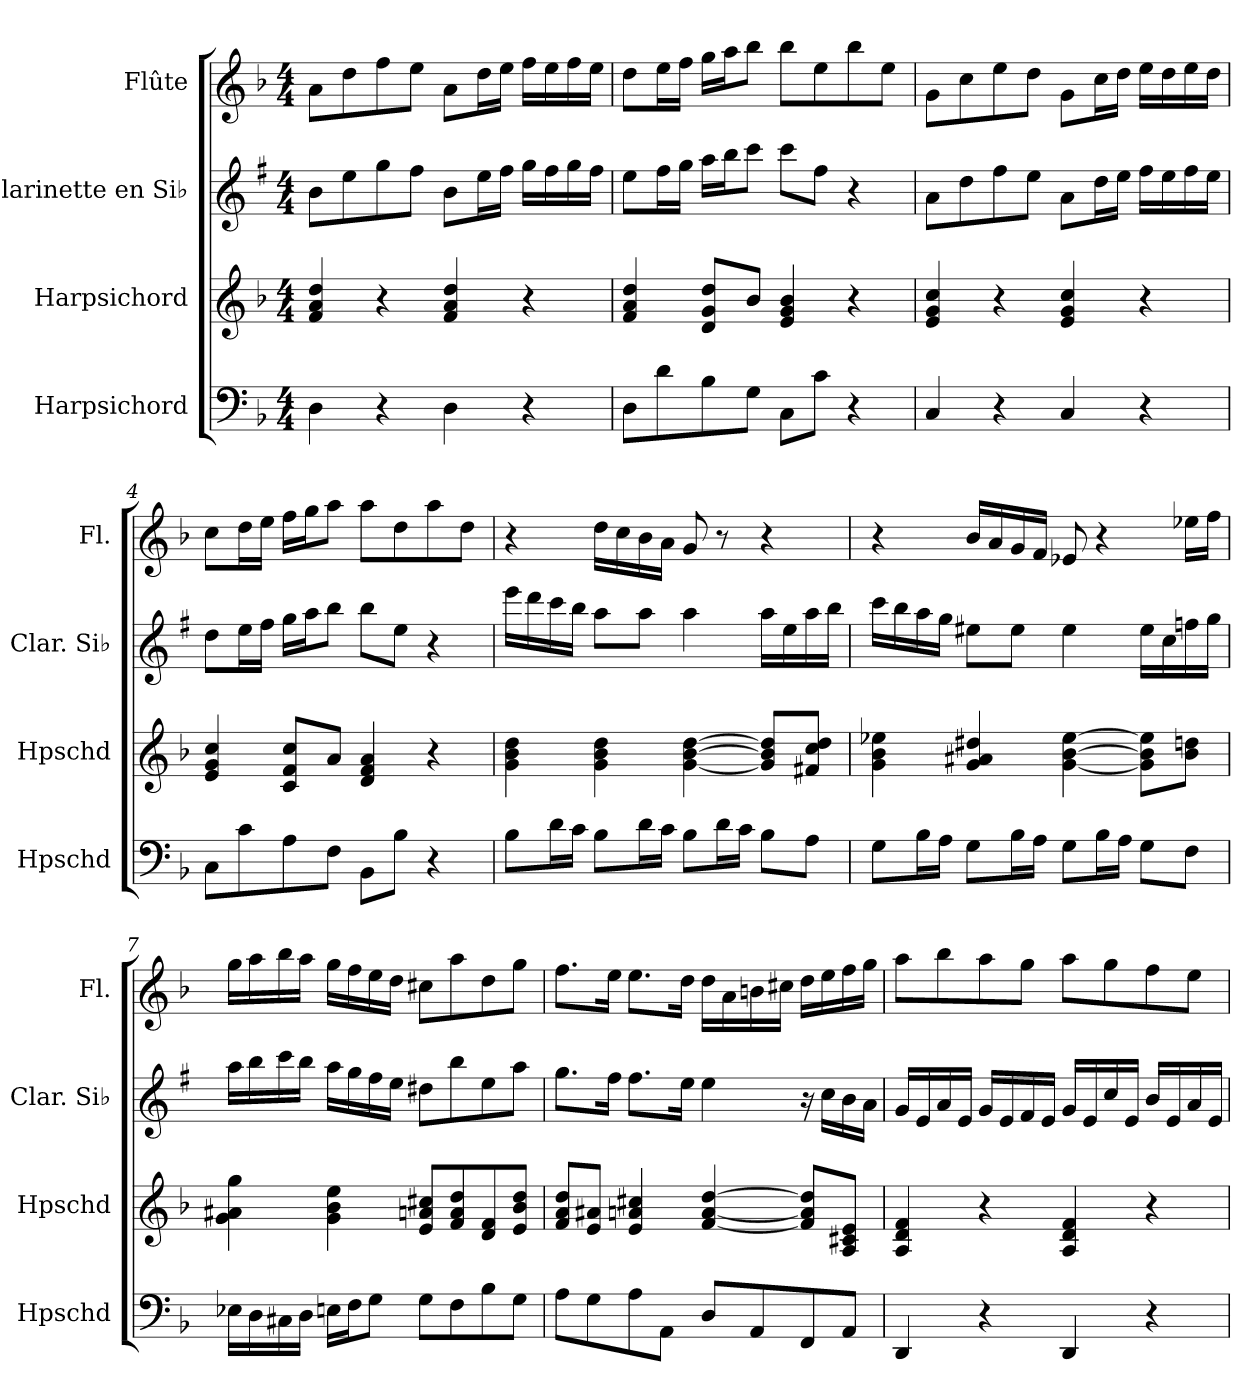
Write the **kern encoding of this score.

**kern	**kern	**kern	**kern
*part4	*part3	*part2	*part1
*staff4	*staff3	*staff2	*staff1
*I"Harpsichord	*I"Harpsichord	*I"Clarinette en Si♭	*I"Flûte
*I'Hpschd	*I'Hpschd	*I'Clar. Si♭	*I'Fl.
*clefF4	*clefG2	*clefG2	*clefG2
*	*	*ITrd1c2	*
*k[b-]	*k[b-]	*k[b-]	*k[b-]
*M4/4	*M4/4	*M4/4	*M4/4
*MM80	*MM80	*MM80	*MM80
=1	=1	=1	=1
4D\	4f/ 4a/ 4dd/	8a\L	8a\L
.	.	8dd\	8dd\
4r	4r	8ff\	8ff\
.	.	8ee\J	8ee\J
4D\	4f/ 4a/ 4dd/	8a\L	8a\L
.	.	16dd\L	16dd\L
.	.	16ee\JJ	16ee\JJ
4r	4r	16ff\LL	16ff\LL
.	.	16ee\	16ee\
.	.	16ff\	16ff\
.	.	16ee\JJ	16ee\JJ
=2	=2	=2	=2
8D\L	4f/ 4a/ 4dd/	8dd\L	8dd\L
8d\	.	16ee\L	16ee\L
.	.	16ff\JJ	16ff\JJ
8B-\	8d/ 8g/ 8dd/L	16gg\LL	16gg\LL
.	.	16aa\J	16aa\J
8G\J	8b-/J	8bb-\J	8bb-\J
8C\L	4e/ 4g/ 4b-/	8bb-\L	8bb-\L
8c\J	.	8ee\J	8ee\
4r	4r	4r	8bb-\
.	.	.	8ee\J
=3	=3	=3	=3
4C/	4e/ 4g/ 4cc/	8g\L	8g\L
.	.	8cc\	8cc\
4r	4r	8ee\	8ee\
.	.	8dd\J	8dd\J
4C/	4e/ 4g/ 4cc/	8g\L	8g\L
.	.	16cc\L	16cc\L
.	.	16dd\JJ	16dd\JJ
4r	4r	16ee\LL	16ee\LL
.	.	16dd\	16dd\
.	.	16ee\	16ee\
.	.	16dd\JJ	16dd\JJ
!!LO:LB:g=z
=4	=4	=4	=4
8C\L	4e/ 4g/ 4cc/	8cc\L	8cc\L
8c\	.	16dd\L	16dd\L
.	.	16ee\JJ	16ee\JJ
8A\	8c/ 8f/ 8cc/L	16ff\LL	16ff\LL
.	.	16gg\J	16gg\J
8F\J	8a/J	8aa\J	8aa\J
8BB-\L	4d/ 4f/ 4a/	8aa\L	8aa\L
8B-\J	.	8dd\J	8dd\
4r	4r	4r	8aa\
.	.	.	8dd\J
=5	=5	=5	=5
8B-\L	4g\ 4b-\ 4dd\	16ddd\LL	4r
.	.	16ccc\	.
16d\L	.	16bb-\	.
16c\JJ	.	16aa\JJ	.
8B-\L	4g\ 4b-\ 4dd\	8gg\L	16dd\LL
.	.	.	16cc\
16d\L	.	8gg\J	16b-\
16c\JJ	.	.	16a\JJ
8B-\L	[4g\ [4b-\ [4dd\	4gg\	8g/
16d\L	.	.	8r
16c\JJ	.	.	.
8B-\L	8g/] 8b-/] 8dd/]L	16gg\LL	4r
.	.	16dd\	.
8A\J	8f#X/ 8cc/ 8dd/J	16gg\	.
.	.	16aa\JJ	.
=6	=6	=6	=6
8G\L	4g\ 4b-\ 4ee-X\	16bb-\LL	4r
.	.	16aa\	.
16B-\L	.	16gg\	.
16A\JJ	.	16ff\JJ	.
8G\L	4g/ 4a#X/ 4dd#X/	8dd#X\L	16b-/LL
.	.	.	16a/
16B-\L	.	8dd#\J	16g/
16A\JJ	.	.	16f/JJ
8G\L	[4g\ [4b-\ [4ee-\	4dd#\	8e-X/
16B-\L	.	.	4r
16A\JJ	.	.	.
8G\L	8g\] 8b-\] 8ee-\]L	16dd#\LL	.
.	.	16b-\	.
8F\J	8b-\ 8ddn\J	16ee-X\	16ee-X\LL
.	.	16ff\JJ	16ff\JJ
!!LO:PB:g=z
=7	=7	=7	=7
16E-X\LL	4g\ 4a#X\ 4gg\	16gg\LL	16gg\LL
16D\	.	16aa\	16aa\
16C#X\	.	16bb-\	16bb-\
16D\JJ	.	16aa\JJ	16aa\JJ
16En\LL	4g\ 4b-\ 4ee\	16gg\LL	16gg\LL
16F\J	.	16ff\	16ff\
8G\J	.	16ee\	16ee\
.	.	16dd\JJ	16dd\JJ
8G\L	8e/ 8an/ 8cc#X/L	8cc#X\L	8cc#X\L
8F\	8f/ 8a/ 8dd/	8aa\	8aa\
8B-\	8d/ 8f/	8dd\	8dd\
8G\J	8e/ 8b-/ 8dd/J	8gg\J	8gg\J
=8	=8	=8	=8
8A\L	8f/ 8a/ 8dd/L	8.ff\L	8.ff\L
8G\	8e/ 8a#X/J	.	.
.	.	16ee\Jk	16ee\Jk
8A\	4e/ 4an/ 4cc#X/	8.ee\L	8.ee\L
8AA\J	.	.	.
.	.	16dd\Jk	16dd\Jk
8D/L	[4f/ [4a/ [4dd/	4dd\	16dd\LL
.	.	.	16a\
8AA/	.	.	16bn\
.	.	.	16cc#X\JJ
8FF/	8f/] 8a/] 8dd/]L	16r	16dd\LL
.	.	16b-\LL	16ee\
8AA/J	8A/ 8c#X/ 8e/J	16a\	16ff\
.	.	16g\JJ	16gg\JJ
=9	=9	=9	=9
4DD/	4A/ 4d/ 4f/	16f/LL	8aa\L
.	.	16d/	.
.	.	16g/	8bb-\
.	.	16d/JJ	.
4r	4r	16f/LL	8aa\
.	.	16d/	.
.	.	16e/	8gg\J
.	.	16d/JJ	.
4DD/	4A/ 4d/ 4f/	16f/LL	8aa\L
.	.	16d/	.
.	.	16b-/	8gg\
.	.	16d/JJ	.
4r	4r	16a/LL	8ff\
.	.	16d/	.
.	.	16g/	8ee\J
.	.	16d/JJ	.
=	=	=	=
*-	*-	*-	*-
